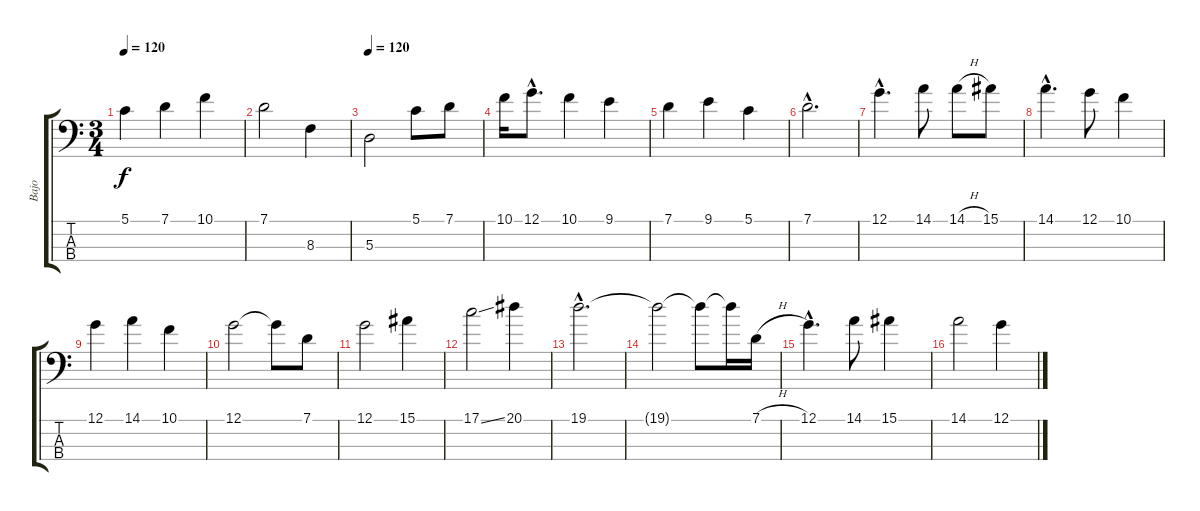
\track ("Bajo" "Bajo") {instrument electricbassfinger}
\staff {score tabs}
\tuning (G2 D2 A1 E1) {hide}
\ts (3 4)
\tempo 120
\clef f4
\ks c
5.1.4{dy f} 7.1.4 10.1.4 |
7.1.2 8.3.4{instrument electricbassfinger} |
\tempo 120
5.3.2{instrument electricbassfinger} 5.1.8 7.1.8 |
10.1.16 12.1{hac}.8{d} 10.1.4 9.1.4 |
7.1.4 9.1.4 5.1.4 |
7.1{hac}.2{d} |
12.1{hac}.4{d} 14.1.8 14.1{h}.8 15.1.8 |
14.1{hac}.4{d} 12.1.8 10.1.4 |
12.1.4 14.1.4 10.1.4 |
12.1.2 12.1{t}.8 7.1.8 |
12.1.2 15.1.4 |
17.1{ss}.2 20.1.4 |
19.1{hac}.2{d} |
19.1{t}.2 19.1{t}.8 19.1{t}.16 7.1{h}.16 |
12.1{hac}.4{d} 14.1.8 15.1.4 |
14.1.2 12.1{ss}.4
